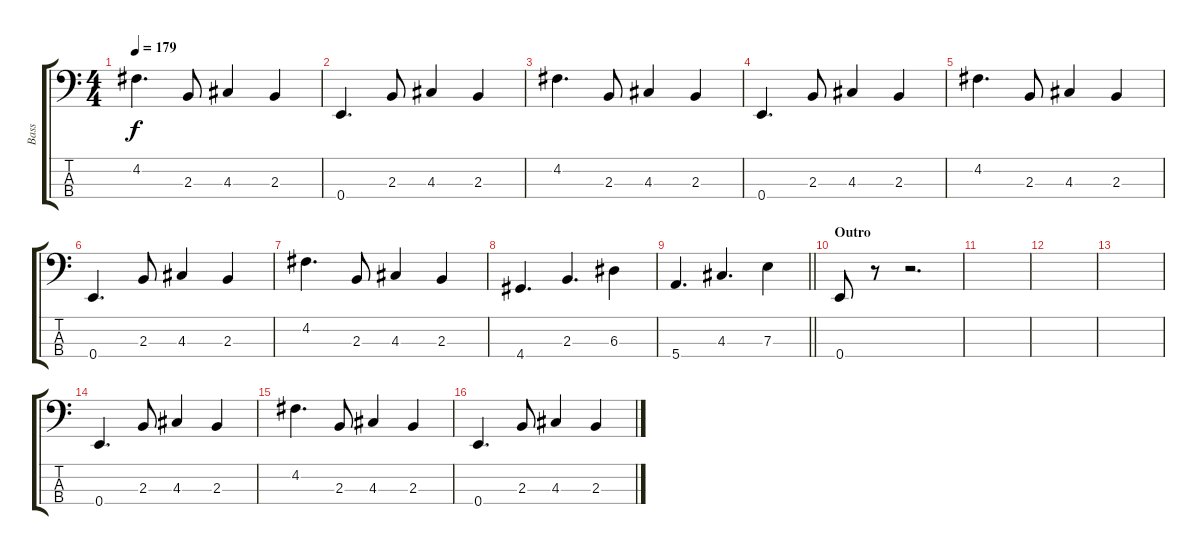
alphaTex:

\track ("Bass" "Bass") {instrument electricbassfinger}
\staff {score tabs}
\tuning (G2 D2 A1 E1) {hide}
\ts (4 4)
\tempo 179
\clef f4
\ks c
4.2.4{d dy f} 2.3.8 4.3.4 2.3.4 |
0.4.4{d} 2.3.8 4.3.4 2.3.4 |
4.2.4{d} 2.3.8 4.3.4 2.3.4 |
0.4.4{d} 2.3.8 4.3.4 2.3.4 |
4.2.4{d} 2.3.8 4.3.4 2.3.4 |
0.4.4{d} 2.3.8 4.3.4 2.3.4 |
4.2.4{d} 2.3.8 4.3.4 2.3.4 |
4.4.4{d} 2.3.4{d} 6.3.4 |
\barLineRight lightlight
5.4.4{d} 4.3.4{d} 7.3.4 |
\section ("" "Outro")
0.4.8 r.8 r.2{d} |
|
|
|
0.4.4{d} 2.3.8 4.3.4 2.3.4 |
4.2.4{d} 2.3.8 4.3.4 2.3.4 |
0.4.4{d} 2.3.8 4.3.4 2.3.4
